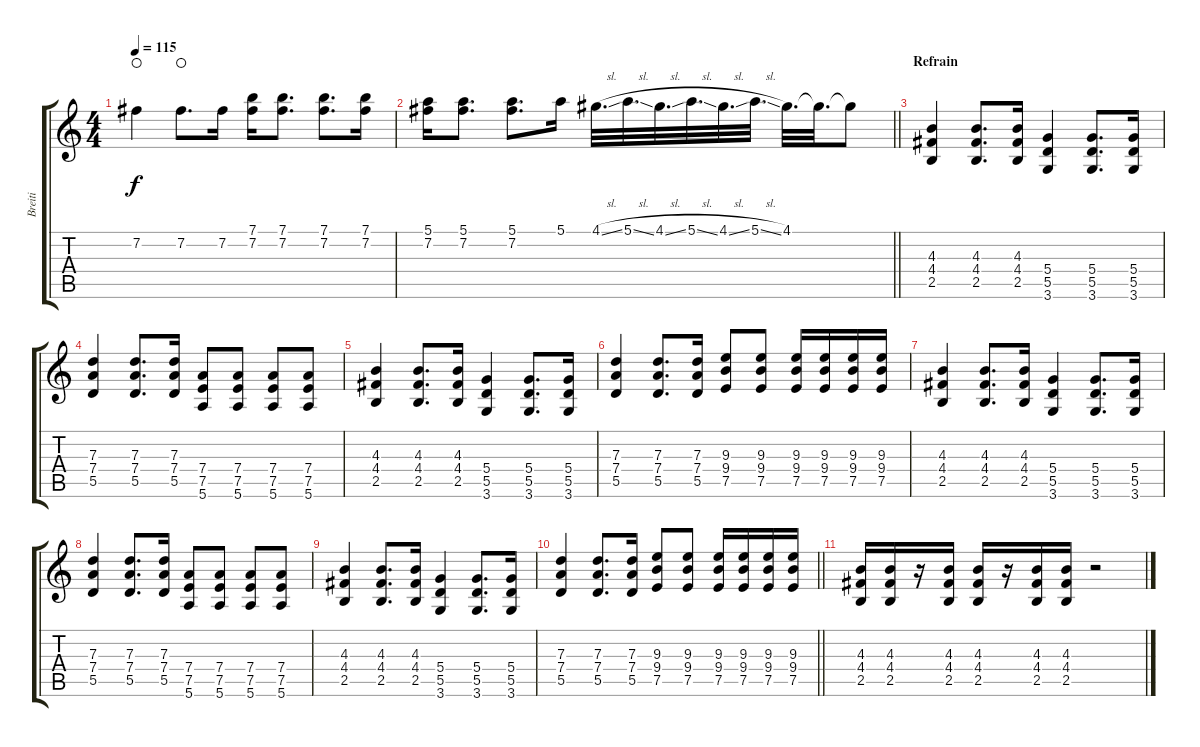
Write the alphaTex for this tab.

\track ("Breiti" "Breiti") {instrument distortionguitar}
\staff {score tabs}
\tuning (E4 B3 G3 D3 A2 E2) {hide}
\ts (4 4)
\tempo 115
\clef g2
\ks c
7.2.4{dy f waho} 7.2.8{d waho} 7.2.16 (7.1 7.2).16 (7.1 7.2).8{d} (7.1 7.2).8{d} (7.1 7.2).16 |
\barLineRight lightlight
(5.1 7.2).16 (5.1 7.2).8{d} (5.1 7.2).8{d} 5.1.16 4.1{sl}.32{d} 5.1{sl}.32{d} 4.1{sl}.32{d} 5.1{sl}.32{d} 4.1{sl}.32{d} 5.1{sl}.32{d} 4.1.32{d} 4.1{t}.32{d} 4.1{t}.8 |
\section ("" "Refrain")
(4.3 4.4 2.5).4 (4.3 4.4 2.5).8{d} (4.3 4.4 2.5).16 (5.4 5.5 3.6).4 (5.4 5.5 3.6).8{d} (5.4 5.5 3.6).16 |
(7.3 7.4 5.5).4 (7.3 7.4 5.5).8{d} (7.3 7.4 5.5).16 (7.4 7.5 5.6).8 (7.4 7.5 5.6).8 (7.4 7.5 5.6).8 (7.4 7.5 5.6).8 |
(4.3 4.4 2.5).4 (4.3 4.4 2.5).8{d} (4.3 4.4 2.5).16 (5.4 5.5 3.6).4 (5.4 5.5 3.6).8{d} (5.4 5.5 3.6).16 |
(7.3 7.4 5.5).4 (7.3 7.4 5.5).8{d} (7.3 7.4 5.5).16 (9.3 9.4 7.5).8 (9.3 9.4 7.5).8 (9.3 9.4 7.5).16 (9.3 9.4 7.5).16 (9.3 9.4 7.5).16 (9.3 9.4 7.5).16 |
(4.3 4.4 2.5).4 (4.3 4.4 2.5).8{d} (4.3 4.4 2.5).16 (5.4 5.5 3.6).4 (5.4 5.5 3.6).8{d} (5.4 5.5 3.6).16 |
(7.3 7.4 5.5).4 (7.3 7.4 5.5).8{d} (7.3 7.4 5.5).16 (7.4 7.5 5.6).8 (7.4 7.5 5.6).8 (7.4 7.5 5.6).8 (7.4 7.5 5.6).8 |
(4.3 4.4 2.5).4 (4.3 4.4 2.5).8{d} (4.3 4.4 2.5).16 (5.4 5.5 3.6).4 (5.4 5.5 3.6).8{d} (5.4 5.5 3.6).16 |
\barLineRight lightlight
(7.3 7.4 5.5).4 (7.3 7.4 5.5).8{d} (7.3 7.4 5.5).16 (9.3 9.4 7.5).8 (9.3 9.4 7.5).8 (9.3 9.4 7.5).16 (9.3 9.4 7.5).16 (9.3 9.4 7.5).16 (9.3 9.4 7.5).16 |
(4.3 4.4 2.5).16 (4.3 4.4 2.5).16 r.16 (4.3 4.4 2.5).16 (4.3 4.4 2.5).16 r.16 (4.3 4.4 2.5).16 (4.3 4.4 2.5).16 r.2
